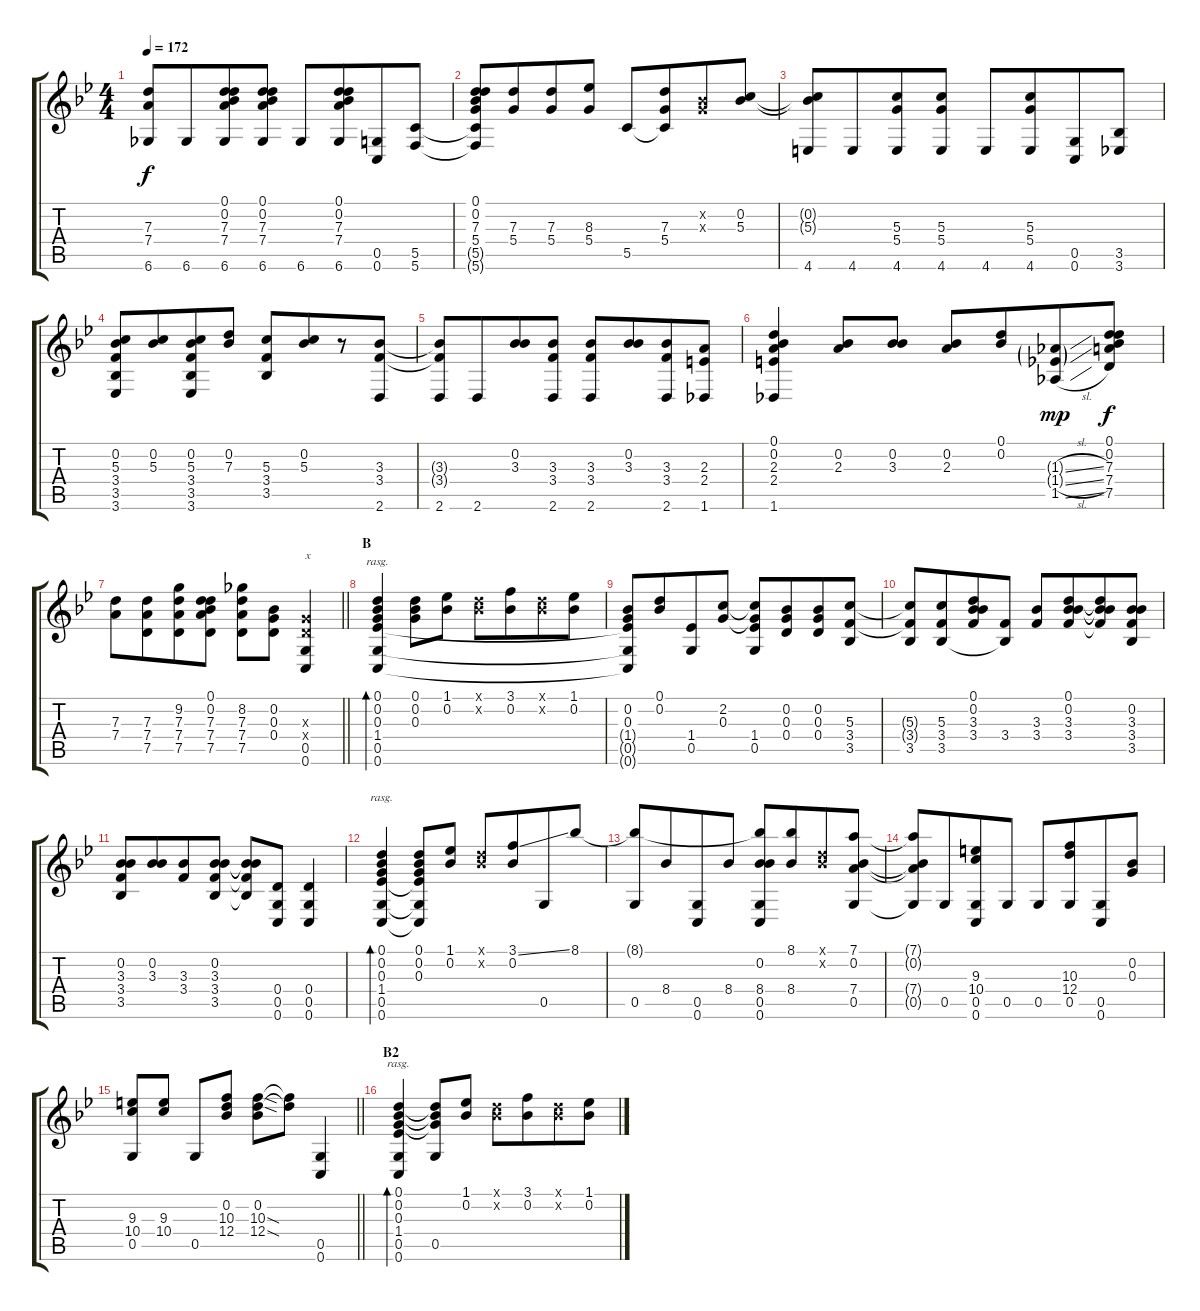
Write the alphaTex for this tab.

\track "" {instrument acousticguitarsteel}
\staff {score tabs}
\tuning (D4 Bb3 G3 D3 G2 C2) {hide}
\ts (4 4)
\tempo 172
\clef g2
\ks bb
(7.3{t} 7.4{t} 6.6).8{dy f} 6.6.8{beam merge} (0.1 0.2 7.3 7.4 6.6).8 (0.1 0.2 7.3 7.4 6.6).8 6.6.8 (0.1 0.2 7.3 7.4 6.6).8{beam merge} (0.5 0.6).8 (5.5 5.6).8 |
(0.1 0.2 7.3 5.4 5.5{t} 5.6{t}).8 (7.3 5.4).8{beam merge} (7.3 5.4).8 (8.3 5.4).8 5.5.8 (7.3 5.4 5.5{t}).8{beam merge} (0.2{x} 0.3{x}).8 (0.2 5.3).8 |
(0.2{t} 5.3{t} 4.6).8 4.6.8{beam merge} (5.3 5.4 4.6).8 (5.3 5.4 4.6).8 4.6.8 (5.3 5.4 4.6).8{beam merge} (0.5 0.6).8 (3.5 3.6).8 |
(0.2 5.3 3.4 3.5 3.6).8 (0.2 5.3).8{beam merge} (0.2 5.3 3.4 3.5 3.6).8 (0.2 7.3).8 (5.3 3.4 3.5).8 (0.2 5.3).8{beam merge} r.8 (3.3 3.4 2.6).8 |
(3.3{t} 3.4{t} 2.6).8 2.6.8{beam merge} (0.2 3.3).8 (3.3 3.4 2.6).8 (3.3 3.4 2.6).8 (0.2 3.3).8{beam merge} (3.3 3.4 2.6).8 (2.3 2.4 1.6).8 |
(0.1 0.2 2.3 2.4 1.6).4 (0.2 2.3).8 (0.2 3.3).8 (0.2 2.3).8 (0.1 0.2).8{beam merge} (1.3{sl g} 1.4{sl g} 1.5{sl}).8{dy mp} (0.1 0.2 7.3 7.4 7.5).8{dy f} |
\barLineRight lightlight
(7.3 7.4).8 (7.3 7.4 7.5).8{beam merge} (9.2 7.3 7.4 7.5).8 (0.1 0.2 7.3 7.4 7.5).8 (8.2 7.3 7.4 7.5).8 (0.2 0.3 0.4).8 (0.3{x} 0.4{x} 0.5 0.6).4{txt "x"} |
\section ("" "B")
(0.1 0.2 0.3 1.4 0.5 0.6).4{bd 120 rasg ii} (0.1 0.2 0.3).8 (1.1 0.2).8 (0.1{x} 0.2{x}).8 (3.1 0.2).8{beam merge} (0.1{x} 0.2{x}).8 (1.1 0.2).8 |
(0.2 0.3 1.4{t} 0.5{t} 0.6{t}).8 (0.1 0.2).8{beam merge} (1.4 0.5).8 (2.2 0.3).8 (2.2{t} 0.3{t} 1.4 0.5).8 (0.2 0.3 0.4).8{beam merge} (0.2 0.3 0.4).8 (5.3 3.4 3.5).8 |
(5.3{t} 3.4{t} 3.5).8 (5.3 3.4 3.5).8{beam merge} (0.1 0.2 3.3 3.4).8 (3.4 3.5{t}).8 (3.3 3.4).8 (0.1 0.2 3.3 3.4).8{beam merge} (0.1{t} 0.2{t} 3.3{t} 3.4{t}).8 (0.2 3.3 3.4 3.5).8 |
(0.2 3.3 3.4 3.5).8 (0.2 3.3).8{beam merge} (3.3 3.4).8 (0.2 3.3 3.4 3.5).8 (0.2{t} 3.3{t} 3.4{t} 3.5{t}).8 (0.4 0.5 0.6).8 (0.4 0.5 0.6).4 |
(0.1 0.2 0.3 1.4 0.5 0.6).4{bd 120 rasg ii} (0.1 0.2 0.3 1.4{t} 0.5{t} 0.6{t}).8 (1.1 0.2).8 (0.1{x} 0.2{x}).8 (3.1{ss} 0.2).8{beam merge} 0.5.8 8.1.8 |
(8.1{t} 0.5).8 8.4.8{beam merge} (0.5 0.6).8 8.4.8 (8.1{t} 0.2 8.4 0.5 0.6).8 (8.1 8.4).8{beam merge} (0.1{x} 0.2{x}).8 (7.1 0.2 7.4 0.5).8 |
(7.1{t} 0.2{t} 7.4{t} 0.5{t}).8 0.5.8{beam merge} (9.3 10.4 0.5 0.6).8 0.5.8 0.5.8 (10.3 12.4 0.5).8{beam merge} (0.5 0.6).8 (0.2 0.3).8 |
\barLineRight lightlight
(9.3 10.4 0.5).8 (9.3 10.4).8 0.5.8 (0.2 10.3 12.4).8 (0.2 10.3{sod} 12.4{sod}).8 (10.3{t} 12.4{t}).8 (0.5 0.6).4 |
\section ("" "B2")
(0.1 0.2 0.3 1.4 0.5 0.6).4{bd 120 rasg ii} (0.1{t} 0.2{t} 0.3{t} 0.5).8 (1.1 0.2).8 (0.1{x} 0.2{x}).8 (3.1 0.2).8{beam merge} (0.1{x} 0.2{x}).8 (1.1 0.2).8
